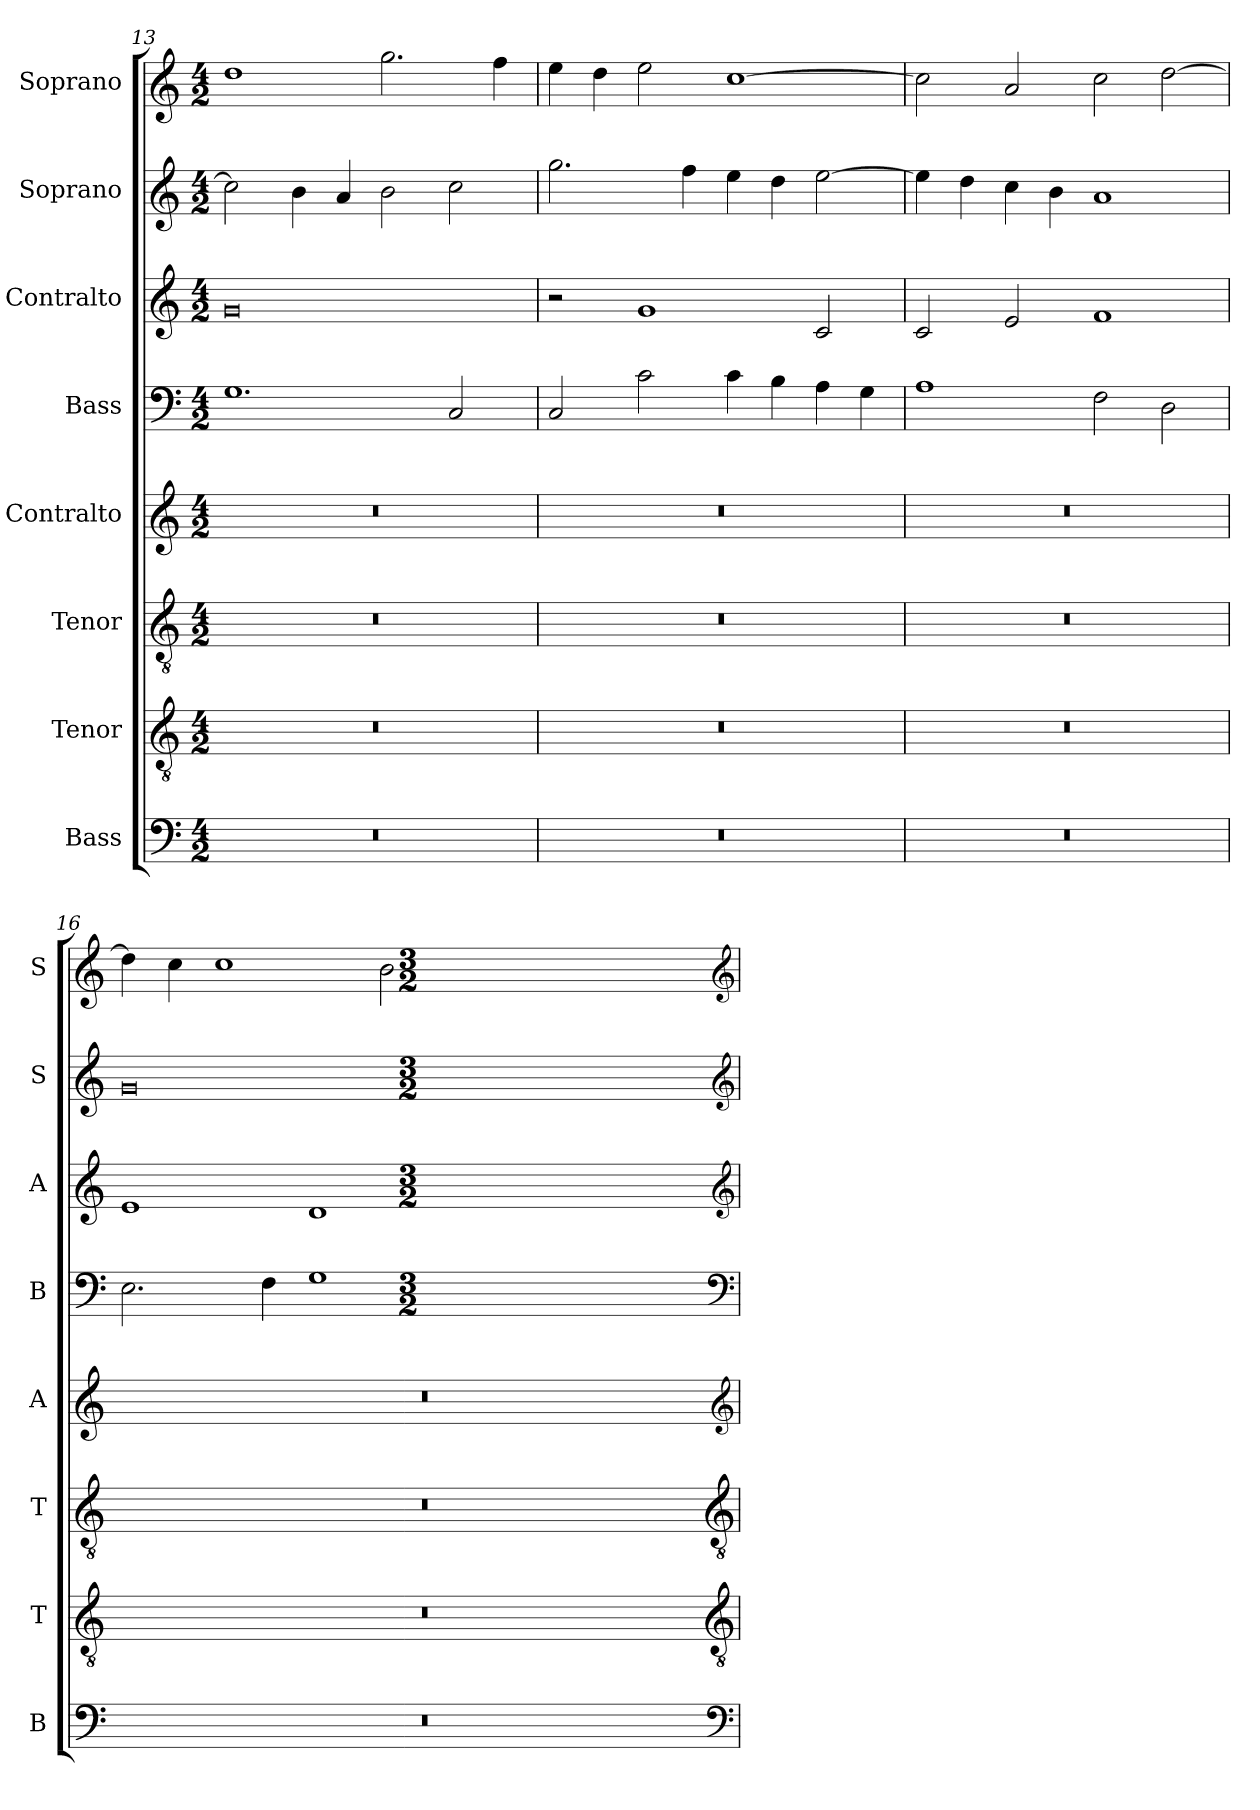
**kern	**kern	**kern	**kern	**kern	**kern	**kern	**kern
*part8	*part7	*part6	*part5	*part4	*part3	*part2	*part1
*staff8	*staff7	*staff6	*staff5	*staff4	*staff3	*staff2	*staff1
*I"Bass	*I"Tenor	*I"Tenor	*I"Contralto	*I"Bass	*I"Contralto	*I"Soprano	*I"Soprano
*I'B	*I'T	*I'T	*I'A	*I'B	*I'A	*I'S	*I'S
*clefF4	*clefGv2	*clefGv2	*clefG2	*clefF4	*clefG2	*clefG2	*clefG2
*k[]	*k[]	*k[]	*k[]	*k[]	*k[]	*k[]	*k[]
*G:mix	*G:mix	*G:mix	*G:mix	*G:mix	*G:mix	*G:mix	*G:mix
*M4/2	*M4/2	*M4/2	*M4/2	*M4/2	*M4/2	*M4/2	*M4/2
=13	=13	=13	=13	=13	=13	=13	=13
0r	0r	0r	0r	1.G	0g	2cc]	1dd
.	.	.	.	.	.	4b	.
.	.	.	.	.	.	4a	.
.	.	.	.	.	.	2b	2.gg
.	.	.	.	2C	.	2cc	.
.	.	.	.	.	.	.	4ff
=14	=14	=14	=14	=14	=14	=14	=14
0r	0r	0r	0r	2C	2r	2.gg	4ee
.	.	.	.	.	.	.	4dd
.	.	.	.	2c	1g	.	2ee
.	.	.	.	.	.	4ff	.
.	.	.	.	4c	.	4ee	[1cc
.	.	.	.	4B	.	4dd	.
.	.	.	.	4A	2c	[2ee	.
.	.	.	.	4G	.	.	.
=15	=15	=15	=15	=15	=15	=15	=15
0r	0r	0r	0r	1A	2c	4ee]	2cc]
.	.	.	.	.	.	4dd	.
.	.	.	.	.	2e	4cc	2a
.	.	.	.	.	.	4b	.
.	.	.	.	2F	1f	1a	2cc
.	.	.	.	2D	.	.	[2dd
=16	=16	=16	=16	=16	=16	=16	=16
0r	0r	0r	0r	2.E	1e	0g	4dd]
.	.	.	.	.	.	.	4cc
.	.	.	.	.	.	.	1cc
.	.	.	.	4F	.	.	.
.	.	.	.	1G	1d	.	.
.	.	.	.	.	.	.	2b
*clefF4	*clefGv2	*clefGv2	*clefG2	*clefF4	*clefG2	*clefG2	*clefG2
*k[]	*k[]	*k[]	*k[]	*k[]	*k[]	*k[]	*k[]
*G:mix	*G:mix	*G:mix	*G:mix	*G:mix	*G:mix	*G:mix	*G:mix
*M3/2	*M3/2	*M3/2	*M3/2	*M3/2	*M3/2	*M3/2	*M3/2
=	=	=	=	=	=	=	=
*-	*-	*-	*-	*-	*-	*-	*-
